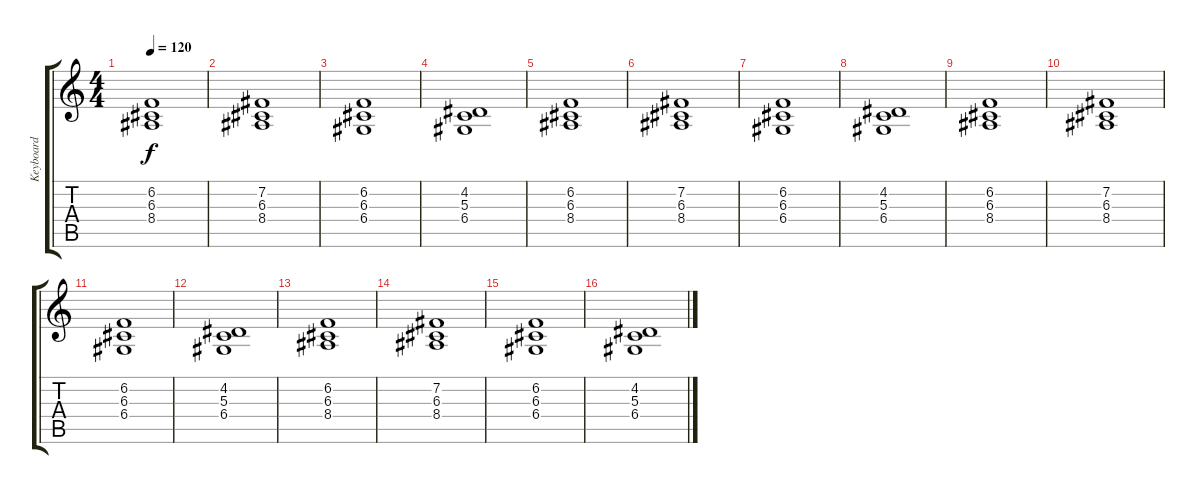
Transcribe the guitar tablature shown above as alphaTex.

\track ("Keyboard" "Keyboard") {instrument pad2warm}
\staff {score tabs}
\tuning (E4 B3 G3 D3 A2 E2) {hide}
\ts (4 4)
\tempo 120
\clef g2
\ks c
(6.2 6.3 8.4).1{dy f} |
(7.2 6.3 8.4).1 |
(6.2 6.3 6.4).1 |
(4.2 5.3 6.4).1 |
(6.2 6.3 8.4).1 |
(7.2 6.3 8.4).1 |
(6.2 6.3 6.4).1 |
(4.2 5.3 6.4).1 |
(6.2 6.3 8.4).1 |
(7.2 6.3 8.4).1 |
(6.2 6.3 6.4).1 |
(4.2 5.3 6.4).1 |
(6.2 6.3 8.4).1 |
(7.2 6.3 8.4).1 |
(6.2 6.3 6.4).1 |
(4.2 5.3 6.4).1
